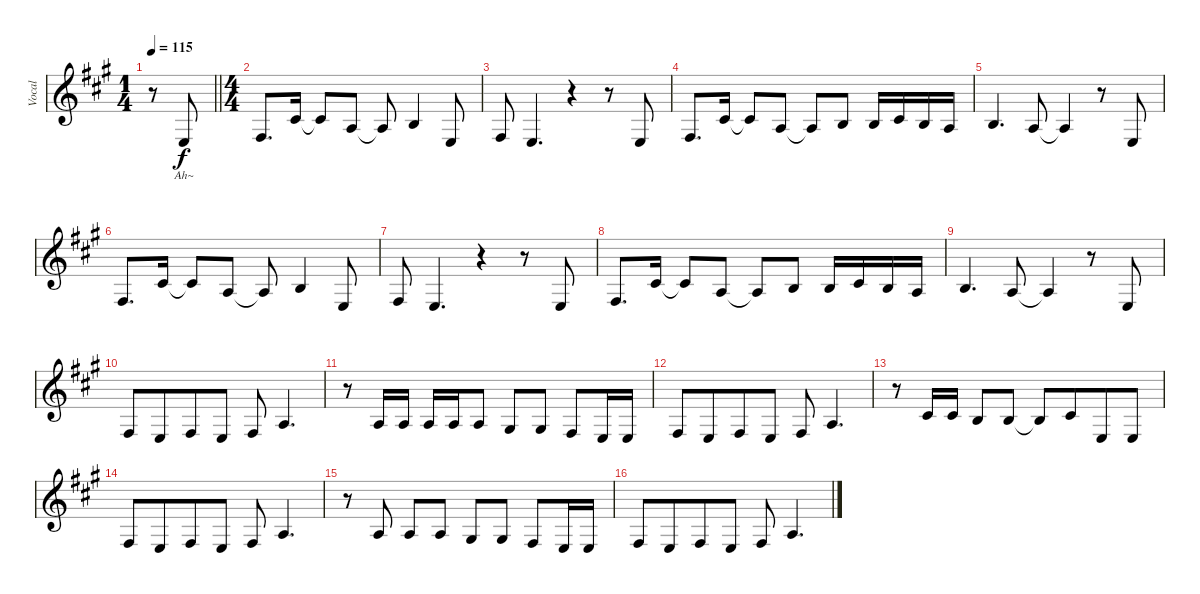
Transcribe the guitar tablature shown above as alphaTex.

\track ("Vocal" "Vocal") {instrument choiraahs}
\staff {score}
\tuning (E4 B3 G3 D3 A2 E2) {hide}
\ts (1 4)
\tempo 115
\clef g2
\barLineRight lightlight
\ks a
r.8{dy f instrument choiraahs} 2.4.8{lyrics (0 "Ah~") lyrics (1 "") lyrics (2 "") lyrics (3 "") lyrics (4 "")} |
\ts (4 4)
4.4.8{d lyrics (0 "") lyrics (1 "") lyrics (2 "") lyrics (3 "") lyrics (4 "")} 2.2.16{lyrics (0 "") lyrics (1 "") lyrics (2 "") lyrics (3 "") lyrics (4 "")} 2.2{t}.8{lyrics (0 "") lyrics (1 "") lyrics (2 "") lyrics (3 "") lyrics (4 "")} 2.3.8{lyrics (0 "") lyrics (1 "") lyrics (2 "") lyrics (3 "") lyrics (4 "")} 2.3{t}.8{lyrics (0 "") lyrics (1 "") lyrics (2 "") lyrics (3 "") lyrics (4 "")} 0.2.4{lyrics (0 "") lyrics (1 "") lyrics (2 "") lyrics (3 "") lyrics (4 "")} 2.4.8{lyrics (0 "") lyrics (1 "") lyrics (2 "") lyrics (3 "") lyrics (4 "")} |
4.4.8{lyrics (0 "") lyrics (1 "") lyrics (2 "") lyrics (3 "") lyrics (4 "")} 2.4.4{d lyrics (0 "") lyrics (1 "") lyrics (2 "") lyrics (3 "") lyrics (4 "")} r.4 r.8 2.4.8{lyrics (0 "") lyrics (1 "") lyrics (2 "") lyrics (3 "") lyrics (4 "")} |
4.4.8{d lyrics (0 "") lyrics (1 "") lyrics (2 "") lyrics (3 "") lyrics (4 "")} 2.2.16{lyrics (0 "") lyrics (1 "") lyrics (2 "") lyrics (3 "") lyrics (4 "")} 2.2{t}.8{lyrics (0 "") lyrics (1 "") lyrics (2 "") lyrics (3 "") lyrics (4 "")} 2.3.8{lyrics (0 "") lyrics (1 "") lyrics (2 "") lyrics (3 "") lyrics (4 "")} 2.3{t}.8{lyrics (0 "") lyrics (1 "") lyrics (2 "") lyrics (3 "") lyrics (4 "")} 0.2.8{lyrics (0 "") lyrics (1 "") lyrics (2 "") lyrics (3 "") lyrics (4 "")} 0.2.16{lyrics (0 "") lyrics (1 "") lyrics (2 "") lyrics (3 "") lyrics (4 "")} 2.2.16{lyrics (0 "") lyrics (1 "") lyrics (2 "") lyrics (3 "") lyrics (4 "")} 0.2.16{lyrics (0 "") lyrics (1 "") lyrics (2 "") lyrics (3 "") lyrics (4 "")} 2.3.16{lyrics (0 "") lyrics (1 "") lyrics (2 "") lyrics (3 "") lyrics (4 "")} |
0.2.4{d lyrics (0 "") lyrics (1 "") lyrics (2 "") lyrics (3 "") lyrics (4 "")} 2.3.8{lyrics (0 "") lyrics (1 "") lyrics (2 "") lyrics (3 "") lyrics (4 "")} 2.3{t}.4{lyrics (0 "") lyrics (1 "") lyrics (2 "") lyrics (3 "") lyrics (4 "")} r.8 2.4.8{lyrics (0 "") lyrics (1 "") lyrics (2 "") lyrics (3 "") lyrics (4 "")} |
4.4.8{d lyrics (0 "") lyrics (1 "") lyrics (2 "") lyrics (3 "") lyrics (4 "")} 2.2.16{lyrics (0 "") lyrics (1 "") lyrics (2 "") lyrics (3 "") lyrics (4 "")} 2.2{t}.8{lyrics (0 "") lyrics (1 "") lyrics (2 "") lyrics (3 "") lyrics (4 "")} 2.3.8{lyrics (0 "") lyrics (1 "") lyrics (2 "") lyrics (3 "") lyrics (4 "")} 2.3{t}.8{lyrics (0 "") lyrics (1 "") lyrics (2 "") lyrics (3 "") lyrics (4 "")} 0.2.4{lyrics (0 "") lyrics (1 "") lyrics (2 "") lyrics (3 "") lyrics (4 "")} 2.4.8{lyrics (0 "") lyrics (1 "") lyrics (2 "") lyrics (3 "") lyrics (4 "")} |
4.4.8{lyrics (0 "") lyrics (1 "") lyrics (2 "") lyrics (3 "") lyrics (4 "")} 2.4.4{d lyrics (0 "") lyrics (1 "") lyrics (2 "") lyrics (3 "") lyrics (4 "")} r.4 r.8 2.4.8{lyrics (0 "") lyrics (1 "") lyrics (2 "") lyrics (3 "") lyrics (4 "")} |
4.4.8{d lyrics (0 "") lyrics (1 "") lyrics (2 "") lyrics (3 "") lyrics (4 "")} 2.2.16{lyrics (0 "") lyrics (1 "") lyrics (2 "") lyrics (3 "") lyrics (4 "")} 2.2{t}.8 2.3.8 2.3{t}.8 0.2.8 0.2.16 2.2.16 0.2.16 2.3.16 |
0.2.4{d} 2.3.8 2.3{t}.4 r.8 2.4.8 |
4.4.8 2.4.8{beam merge} 4.4.8 2.4.8 4.4.8 2.3.4{d} |
r.8 2.3.16 2.3.16 2.3.16 2.3.16 2.3.8 1.3.8 1.3.8 4.4.8 7.5.16 2.4.16 |
4.4.8 2.4.8{beam merge} 4.4.8 2.4.8 4.4.8 2.3.4{d} |
r.8 2.2.16 2.2.16 0.2.8 0.2.8 0.2{t}.8 2.2.8{beam merge} 2.4.8 2.4.8 |
4.4.8 2.4.8{beam merge} 4.4.8 2.4.8 4.4.8 2.3.4{d} |
r.8 2.3.8 2.3.8 2.3.8 1.3.8 1.3.8 4.4.8 2.4.16 2.4.16 |
4.4.8 2.4.8{beam merge} 4.4.8 2.4.8 4.4.8 2.3.4{d}
